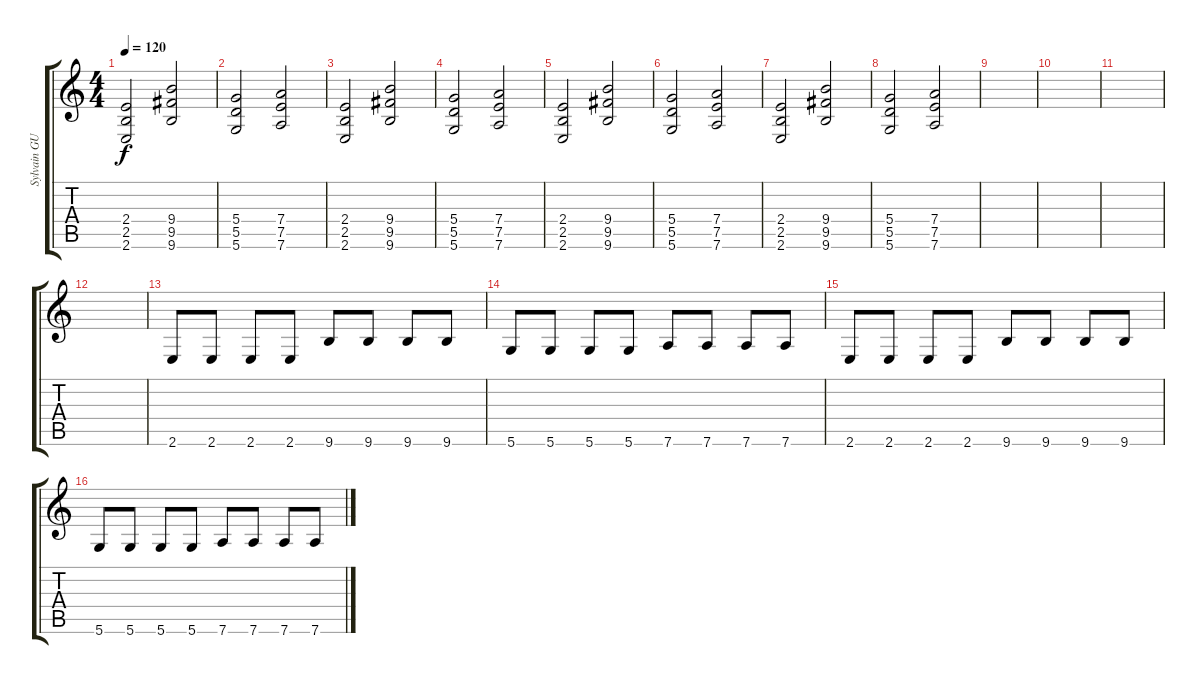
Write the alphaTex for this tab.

\track ("Sylvain GUITAR 1" "Sylvain GU") {instrument distortionguitar}
\staff {score tabs}
\tuning (E4 B3 G3 D3 A2 D2) {hide}
\ts (4 4)
\tempo 120
\clef g2
\ks c
(2.4 2.5 2.6).2{dy f} (9.4 9.5 9.6).2 |
(5.4 5.5 5.6).2 (7.4 7.5 7.6).2 |
(2.4 2.5 2.6).2 (9.4 9.5 9.6).2 |
(5.4 5.5 5.6).2 (7.4 7.5 7.6).2 |
(2.4 2.5 2.6).2 (9.4 9.5 9.6).2 |
(5.4 5.5 5.6).2 (7.4 7.5 7.6).2 |
(2.4 2.5 2.6).2 (9.4 9.5 9.6).2 |
(5.4 5.5 5.6).2 (7.4 7.5 7.6).2 |
|
|
|
|
2.6.8 2.6.8 2.6.8 2.6.8 9.6.8 9.6.8 9.6.8 9.6.8 |
5.6.8 5.6.8 5.6.8 5.6.8 7.6.8 7.6.8 7.6.8 7.6.8 |
2.6.8 2.6.8 2.6.8 2.6.8 9.6.8 9.6.8 9.6.8 9.6.8 |
5.6.8 5.6.8 5.6.8 5.6.8 7.6.8 7.6.8 7.6.8 7.6.8
